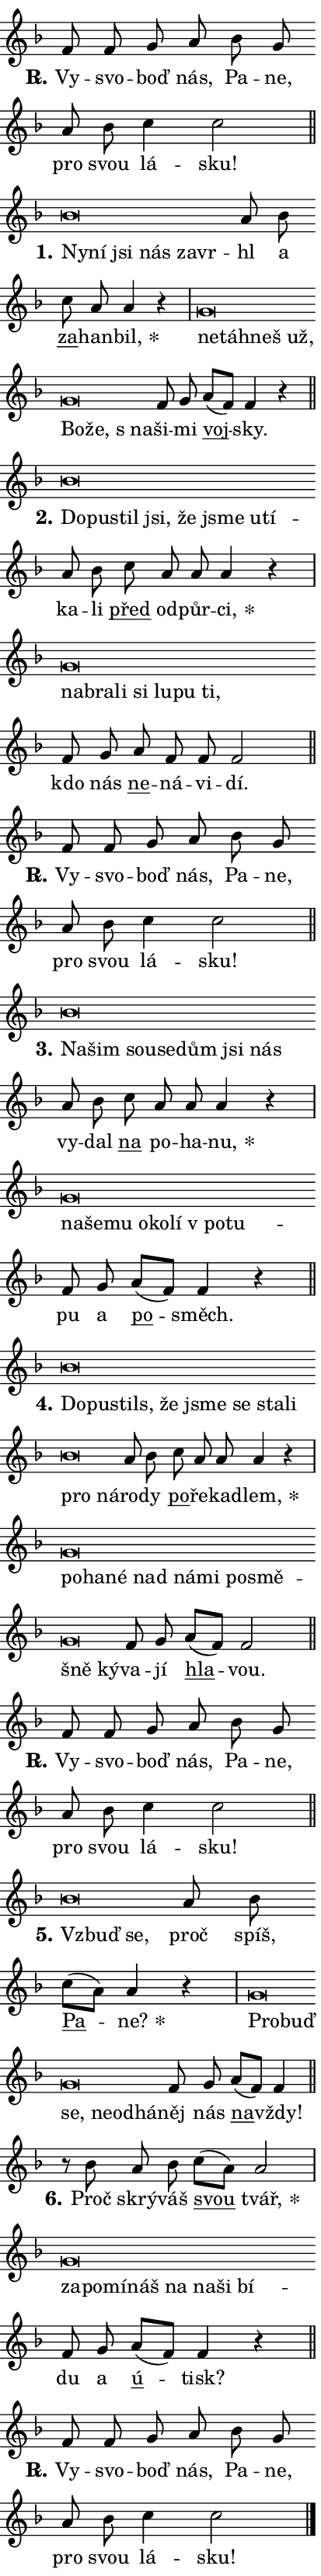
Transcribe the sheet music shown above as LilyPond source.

\version "2.24.0"
\header { tagline = "" }
\paper {
  indent = 0\cm
  top-margin = 0\cm
  right-margin = 0.13\cm % to fit lyric hyphens
  bottom-margin = 0\cm
  left-margin = 0\cm
  paper-width = 7\cm
  page-breaking = #ly:one-page-breaking
  system-system-spacing.basic-distance = #11
  score-system-spacing.basic-distance = #11
  ragged-last = ##f
}


%% Author: Thomas Morley
%% https://lists.gnu.org/archive/html/lilypond-user/2020-05/msg00002.html
#(define (line-position grob)
"Returns position of @var[grob} in current system:
   @code{'start}, if at first time-step
   @code{'end}, if at last time-step
   @code{'middle} otherwise
"
  (let* ((col (ly:item-get-column grob))
         (ln (ly:grob-object col 'left-neighbor))
         (rn (ly:grob-object col 'right-neighbor))
         (col-to-check-left (if (ly:grob? ln) ln col))
         (col-to-check-right (if (ly:grob? rn) rn col))
         (break-dir-left
           (and
             (ly:grob-property col-to-check-left 'non-musical #f)
             (ly:item-break-dir col-to-check-left)))
         (break-dir-right
           (and
             (ly:grob-property col-to-check-right 'non-musical #f)
             (ly:item-break-dir col-to-check-right))))
        (cond ((eqv? 1 break-dir-left) 'start)
              ((eqv? -1 break-dir-right) 'end)
              (else 'middle))))

#(define (tranparent-at-line-position vctor)
  (lambda (grob)
  "Relying on @code{line-position} select the relevant enry from @var{vctor}.
Used to determine transparency,"
    (case (line-position grob)
      ((end) (not (vector-ref vctor 0)))
      ((middle) (not (vector-ref vctor 1)))
      ((start) (not (vector-ref vctor 2))))))

noteHeadBreakVisibility =
#(define-music-function (break-visibility)(vector?)
"Makes @code{NoteHead}s transparent relying on @var{break-visibility}"
#{
  \override NoteHead.transparent =
    #(tranparent-at-line-position break-visibility)
#})

#(define delete-ledgers-for-transparent-note-heads
  (lambda (grob)
    "Reads whether a @code{NoteHead} is transparent.
If so this @code{NoteHead} is removed from @code{'note-heads} from
@var{grob}, which is supposed to be @code{LedgerLineSpanner}.
As a result ledgers are not printed for this @code{NoteHead}"
    (let* ((nhds-array (ly:grob-object grob 'note-heads))
           (nhds-list
             (if (ly:grob-array? nhds-array)
                 (ly:grob-array->list nhds-array)
                 '()))
           ;; Relies on the transparent-property being done before
           ;; Staff.LedgerLineSpanner.after-line-breaking is executed.
           ;; This is fragile ...
           (to-keep
             (remove
               (lambda (nhd)
                 (ly:grob-property nhd 'transparent #f))
               nhds-list)))
      ;; TODO find a better method to iterate over grob-arrays, similiar
      ;; to filter/remove etc for lists
      ;; For now rebuilt from scratch
      (set! (ly:grob-object grob 'note-heads)  '())
      (for-each
        (lambda (nhd)
          (ly:pointer-group-interface::add-grob grob 'note-heads nhd))
        to-keep))))

squashNotes = {
  \override NoteHead.X-extent = #'(-0.2 . 0.2)
  \override NoteHead.Y-extent = #'(-0.75 . 0)
  \override NoteHead.stencil =
    #(lambda (grob)
       (let ((pos (ly:grob-property grob 'staff-position)))
         (begin
           (if (< pos -7) (display "ERROR: Lower brevis then expected\n") (display ""))
           (if (<= pos -6) ly:text-interface::print ly:note-head::print))))
}
unSquashNotes = {
  \revert NoteHead.X-extent
  \revert NoteHead.Y-extent
  \revert NoteHead.stencil
}

hideNotes = \noteHeadBreakVisibility #begin-of-line-visible
unHideNotes = \noteHeadBreakVisibility #all-visible

% work-around for resetting accidentals
% https://lilypond.org/doc/v2.23/Documentation/notation/displaying-rhythms#unmetered-music
cadenzaMeasure = {
  \cadenzaOff
  \partial 1024 s1024
  \cadenzaOn
}

#(define-markup-command (accent layout props text) (markup?)
  "Underline accented syllable"
  (interpret-markup layout props
    #{\markup \override #'(offset . 4.3) \underline { #text }#}))

responsum = \markup \concat {
  "R" \hspace #-1.05 \path #0.1 #'((moveto 0 0.07) (lineto 0.9 0.8)) \hspace #0.05 "."
}

spaceSize = #0.6828661417322834 % exact space size for TeX Gyre Schola

\layout {
  \context {
    \Staff
    \remove "Time_signature_engraver"
    \override LedgerLineSpanner.after-line-breaking = #delete-ledgers-for-transparent-note-heads
  }
  \context {
    \Lyrics {
      \override LyricSpace.minimum-distance = \spaceSize
      \override LyricText.font-name = #"TeX Gyre Schola"
      \override LyricText.font-size = 1
      \override StanzaNumber.font-name = #"TeX Gyre Schola Bold"
      \override StanzaNumber.font-size = 1
    }
  }
  \context {
    \Score 
    \override NoteHead.text =
      #(lambda (grob) 
        (let ((pos (ly:grob-property grob 'staff-position)))
          #{\markup {
            \combine
              \halign #-0.55 \raise #(if (= pos -6) 0 0.5) \override #'(thickness . 2) \draw-line #'(3.2 . 0)
              \musicglyph "noteheads.sM1"
          }#}))
  }
}

% magnetic-lyrics.ily
%
%   written by
%     Jean Abou Samra <jean@abou-samra.fr>
%     Werner Lemberg <wl@gnu.org>
%
%   adapted by
%     Jiri Hon <jiri.hon@gmail.com>
%
% Version 2022-Apr-15

% https://www.mail-archive.com/lilypond-user@gnu.org/msg149350.html

#(define (Left_hyphen_pointer_engraver context)
   "Collect syllable-hyphen-syllable occurrences in lyrics and store
them in properties.  This engraver only looks to the left.  For
example, if the lyrics input is @code{foo -- bar}, it does the
following.

@itemize @bullet
@item
Set the @code{text} property of the @code{LyricHyphen} grob between
@q{foo} and @q{bar} to @code{foo}.

@item
Set the @code{left-hyphen} property of the @code{LyricText} grob with
text @q{foo} to the @code{LyricHyphen} grob between @q{foo} and
@q{bar}.
@end itemize

Use this auxiliary engraver in combination with the
@code{lyric-@/text::@/apply-@/magnetic-@/offset!} hook."
   (let ((hyphen #f)
         (text #f))
     (make-engraver
      (acknowledgers
       ((lyric-syllable-interface engraver grob source-engraver)
        (set! text grob)))
      (end-acknowledgers
       ((lyric-hyphen-interface engraver grob source-engraver)
        ;(when (not (grob::has-interface grob 'lyric-space-interface))
          (set! hyphen grob)));)
      ((stop-translation-timestep engraver)
       (when (and text hyphen)
         (ly:grob-set-object! text 'left-hyphen hyphen))
       (set! text #f)
       (set! hyphen #f)))))

#(define (lyric-text::apply-magnetic-offset! grob)
   "If the space between two syllables is less than the value in
property @code{LyricText@/.details@/.squash-threshold}, move the right
syllable to the left so that it gets concatenated with the left
syllable.

Use this function as a hook for
@code{LyricText@/.after-@/line-@/breaking} if the
@code{Left_@/hyphen_@/pointer_@/engraver} is active."
   (let ((hyphen (ly:grob-object grob 'left-hyphen #f)))
     (when hyphen
       (let ((left-text (ly:spanner-bound hyphen LEFT)))
         (when (grob::has-interface left-text 'lyric-syllable-interface)
           (let* ((common (ly:grob-common-refpoint grob left-text X))
                  (this-x-ext (ly:grob-extent grob common X))
                  (left-x-ext
                   (begin
                     ;; Trigger magnetism for left-text.
                     (ly:grob-property left-text 'after-line-breaking)
                     (ly:grob-extent left-text common X)))
                  ;; `delta` is the gap width between two syllables.
                  (delta (- (interval-start this-x-ext)
                            (interval-end left-x-ext)))
                  (details (ly:grob-property grob 'details))
                  (threshold (assoc-get 'squash-threshold details 0.2)))
             (when (< delta threshold)
               (let* (;; We have to manipulate the input text so that
                      ;; ligatures crossing syllable boundaries are not
                      ;; disabled.  For languages based on the Latin
                      ;; script this is essentially a beautification.
                      ;; However, for non-Western scripts it can be a
                      ;; necessity.
                      (lt (ly:grob-property left-text 'text))
                      (rt (ly:grob-property grob 'text))
                      (is-space (grob::has-interface hyphen 'lyric-space-interface))
                      (space (if is-space " " ""))
                      (extra-delta (if is-space spaceSize 0))
                      ;; Append new syllable.
                      (ltrt-space (if (and (string? lt) (string? rt))
                                (string-append lt space rt)
                                (make-concat-markup (list lt space rt))))
                      ;; Right-align `ltrt` to the right side.
                      (ltrt-space-markup (grob-interpret-markup
                               grob
                               (make-translate-markup
                                (cons (interval-length this-x-ext) 0)
                                (make-right-align-markup ltrt-space)))))
                 (begin
                   ;; Don't print `left-text`.
                   (ly:grob-set-property! left-text 'stencil #f)
                   ;; Set text and stencil (which holds all collected
                   ;; syllables so far) and shift it to the left.
                   (ly:grob-set-property! grob 'text ltrt-space)
                   (ly:grob-set-property! grob 'stencil ltrt-space-markup)
                   (ly:grob-translate-axis! grob (- (- delta extra-delta)) X))))))))))


#(define (lyric-hyphen::displace-bounds-first grob)
   ;; Make very sure this callback isn't triggered too early.
   (let ((left (ly:spanner-bound grob LEFT))
         (right (ly:spanner-bound grob RIGHT)))
     (ly:grob-property left 'after-line-breaking)
     (ly:grob-property right 'after-line-breaking)
     (ly:lyric-hyphen::print grob)))

squashThreshold = #0.4

\layout {
  \context {
    \Lyrics
    \consists #Left_hyphen_pointer_engraver
    \override LyricText.after-line-breaking =
      #lyric-text::apply-magnetic-offset!
    \override LyricHyphen.stencil = #lyric-hyphen::displace-bounds-first
    \override LyricText.details.squash-threshold = \squashThreshold
    \override LyricHyphen.minimum-distance = 0
    \override LyricHyphen.minimum-length = \squashThreshold
  }
}

squashText = \override LyricText.details.squash-threshold = 9999
unSquashText = \override LyricText.details.squash-threshold = \squashThreshold

leftText = \override LyricText.self-alignment-X = #LEFT
unLeftText = \revert LyricText.self-alignment-X

starOffset = #(lambda (grob) 
                (let ((x_offset (ly:self-alignment-interface::aligned-on-x-parent grob)))
                  (if (= x_offset 0) 0 (+ x_offset 1.2))))

star = #(define-music-function (syllable)(string?)
"Append star separator at the end of a syllable"
#{
  \once \override LyricText.X-offset = #starOffset
  \lyricmode { \markup {
    #syllable
    \override #'((font-name . "TeX Gyre Schola Bold")) \hspace #0.2 \lower #0.65 \larger "*"
  } }
#})

starAccent = #(define-music-function (syllable)(string?)
"Append star separator at the end of a syllable and make accent"
#{
  \once \override LyricText.X-offset = #starOffset
  \lyricmode { \markup {
    \accent #syllable
    \override #'((font-name . "TeX Gyre Schola Bold")) \hspace #0.2 \lower #0.65 \larger "*"
  } }
#})

breath = #(define-music-function (syllable)(string?)
"Append breathing indicator at the end of a syllable"
#{
  \lyricmode { \markup { #syllable "+" } }
#})

optionalBreath = #(define-music-function (syllable)(string?)
"Append optional breathing indicator at the end of a syllable"
#{
  \lyricmode { \markup { #syllable "(+)" } }
#})


\score {
    <<
        \new Voice = "melody" { \cadenzaOn \key f \major \relative { f'8 f g a bes g \bar "" a bes c4 c2 \cadenzaMeasure \bar "||" \break } }
        \new Lyrics \lyricsto "melody" { \lyricmode { \set stanza = \responsum
Vy -- svo -- boď nás, Pa -- ne, pro svou lá -- sku! } }
    >>
    \layout {}
}

\score {
    <<
        \new Voice = "melody" { \cadenzaOn \key f \major \relative { \squashNotes bes'\breve*1/16 \hideNotes \breve*1/16 \bar "" \breve*1/16 \bar "" \breve*1/16 \bar "" \breve*1/16 \breve*1/16 \bar "" \unHideNotes \unSquashNotes a8 bes \bar "" c a a4 r \cadenzaMeasure \bar "|" \squashNotes g\breve*1/16 \hideNotes \breve*1/16 \bar "" \breve*1/16 \bar "" \breve*1/16 \bar "" \breve*1/16 \bar "" \breve*1/16 \breve*1/16 \bar "" \unHideNotes \unSquashNotes f8 g \bar "" a[( f)] f4 r \cadenzaMeasure \bar "||" \break } }
        \new Lyrics \lyricsto "melody" { \lyricmode { \set stanza = "1."
\leftText Ny -- \squashText ní jsi nás za -- vr -- \unLeftText \unSquashText hl a \markup \accent za -- han -- \star bil, \leftText ne -- \squashText táh -- neš už, Bo -- že, "s na" -- \unLeftText \unSquashText ši -- mi \markup \accent voj -- sky. } }
    >>
    \layout {}
}

\score {
    <<
        \new Voice = "melody" { \cadenzaOn \key f \major \relative { \squashNotes bes'\breve*1/16 \hideNotes \breve*1/16 \bar "" \breve*1/16 \bar "" \breve*1/16 \bar "" \breve*1/16 \bar "" \breve*1/16 \bar "" \breve*1/16 \breve*1/16 \bar "" \unHideNotes \unSquashNotes a8 bes \bar "" c a a a4 r \cadenzaMeasure \bar "|" \squashNotes g\breve*1/16 \hideNotes \breve*1/16 \bar "" \breve*1/16 \bar "" \breve*1/16 \bar "" \breve*1/16 \bar "" \breve*1/16 \breve*1/16 \bar "" \unHideNotes \unSquashNotes f8 g \bar "" a f f f2 \cadenzaMeasure \bar "||" \break } }
        \new Lyrics \lyricsto "melody" { \lyricmode { \set stanza = "2."
\leftText Do -- \squashText pu -- stil jsi, že jsme u -- tí -- \unLeftText \unSquashText ka -- li \markup \accent před od -- půr -- \star ci, \leftText nab -- \squashText ra -- li si lu -- pu ti, \unLeftText \unSquashText kdo nás \markup \accent ne -- ná -- vi -- dí. } }
    >>
    \layout {}
}

\score {
    <<
        \new Voice = "melody" { \cadenzaOn \key f \major \relative { f'8 f g a bes g \bar "" a bes c4 c2 \cadenzaMeasure \bar "||" \break } }
        \new Lyrics \lyricsto "melody" { \lyricmode { \set stanza = \responsum
Vy -- svo -- boď nás, Pa -- ne, pro svou lá -- sku! } }
    >>
    \layout {}
}

\score {
    <<
        \new Voice = "melody" { \cadenzaOn \key f \major \relative { \squashNotes bes'\breve*1/16 \hideNotes \breve*1/16 \bar "" \breve*1/16 \bar "" \breve*1/16 \bar "" \breve*1/16 \bar "" \breve*1/16 \breve*1/16 \bar "" \unHideNotes \unSquashNotes a8 bes \bar "" c a a a4 r \cadenzaMeasure \bar "|" \squashNotes g\breve*1/16 \hideNotes \breve*1/16 \bar "" \breve*1/16 \bar "" \breve*1/16 \bar "" \breve*1/16 \bar "" \breve*1/16 \bar "" \breve*1/16 \breve*1/16 \bar "" \unHideNotes \unSquashNotes f8 g \bar "" a[( f)] f4 r \cadenzaMeasure \bar "||" \break } }
        \new Lyrics \lyricsto "melody" { \lyricmode { \set stanza = "3."
\leftText Na -- \squashText šim sou -- se -- dům jsi nás \unLeftText \unSquashText vy -- dal \markup \accent na po -- ha -- \star nu, \leftText na -- \squashText še -- mu o -- ko -- lí "v po" -- tu -- \unLeftText \unSquashText pu a \markup \accent po -- směch. } }
    >>
    \layout {}
}

\score {
    <<
        \new Voice = "melody" { \cadenzaOn \key f \major \relative { \squashNotes bes'\breve*1/16 \hideNotes \breve*1/16 \bar "" \breve*1/16 \bar "" \breve*1/16 \bar "" \breve*1/16 \bar "" \breve*1/16 \bar "" \breve*1/16 \bar "" \breve*1/16 \bar "" \breve*1/16 \breve*1/16 \bar "" \unHideNotes \unSquashNotes a8 bes \bar "" c a a a4 r \cadenzaMeasure \bar "|" \squashNotes g\breve*1/16 \hideNotes \breve*1/16 \bar "" \breve*1/16 \bar "" \breve*1/16 \bar "" \breve*1/16 \bar "" \breve*1/16 \bar "" \breve*1/16 \bar "" \breve*1/16 \bar "" \breve*1/16 \breve*1/16 \bar "" \unHideNotes \unSquashNotes f8 g \bar "" a[( f)] f2 \cadenzaMeasure \bar "||" \break } }
        \new Lyrics \lyricsto "melody" { \lyricmode { \set stanza = "4."
\leftText Do -- \squashText pu -- stils, že jsme se sta -- li pro ná -- \unLeftText \unSquashText ro -- dy \markup \accent po -- ře -- ka -- \star dlem, \leftText po -- \squashText ha -- né nad ná -- mi po -- smě -- šně ký -- \unLeftText \unSquashText va -- jí \markup \accent hla -- vou. } }
    >>
    \layout {}
}

\score {
    <<
        \new Voice = "melody" { \cadenzaOn \key f \major \relative { f'8 f g a bes g \bar "" a bes c4 c2 \cadenzaMeasure \bar "||" \break } }
        \new Lyrics \lyricsto "melody" { \lyricmode { \set stanza = \responsum
Vy -- svo -- boď nás, Pa -- ne, pro svou lá -- sku! } }
    >>
    \layout {}
}

\score {
    <<
        \new Voice = "melody" { \cadenzaOn \key f \major \relative { \squashNotes bes'\breve*1/16 \hideNotes \breve*1/16 \bar "" \unHideNotes \unSquashNotes a8 bes \bar "" c[( a)] a4 r \cadenzaMeasure \bar "|" \squashNotes g\breve*1/16 \hideNotes \breve*1/16 \bar "" \breve*1/16 \bar "" \breve*1/16 \bar "" \breve*1/16 \breve*1/16 \bar "" \unHideNotes \unSquashNotes f8 g \bar "" a[( f)] f4 \cadenzaMeasure \bar "||" \break } }
        \new Lyrics \lyricsto "melody" { \lyricmode { \set stanza = "5."
\leftText Vzbuď \squashText se, \unLeftText \unSquashText proč spíš, \markup \accent Pa -- \star ne? \leftText Pro -- \squashText buď se, ne -- od -- há -- \unLeftText \unSquashText něj nás \markup \accent na -- vždy! } }
    >>
    \layout {}
}

\score {
    <<
        \new Voice = "melody" { \cadenzaOn \key f \major \relative { r8 bes'8 a8 bes \bar "" c[( a)] a2 \cadenzaMeasure \bar "|" \squashNotes g\breve*1/16 \hideNotes \breve*1/16 \bar "" \breve*1/16 \bar "" \breve*1/16 \bar "" \breve*1/16 \bar "" \breve*1/16 \bar "" \breve*1/16 \breve*1/16 \bar "" \unHideNotes \unSquashNotes f8 g \bar "" a[( f)] f4 r \cadenzaMeasure \bar "||" \break } }
        \new Lyrics \lyricsto "melody" { \lyricmode { \set stanza = "6."
Proč skrý -- váš \markup \accent svou \star tvář, \leftText za -- \squashText po -- mí -- náš na na -- ši bí -- \unLeftText \unSquashText du a \markup \accent ú -- tisk? } }
    >>
    \layout {}
}

\score {
    <<
        \new Voice = "melody" { \cadenzaOn \key f \major \relative { f'8 f g a bes g \bar "" a bes c4 c2 \cadenzaMeasure \bar "||" \break } \bar "|." }
        \new Lyrics \lyricsto "melody" { \lyricmode { \set stanza = \responsum
Vy -- svo -- boď nás, Pa -- ne, pro svou lá -- sku! } }
    >>
    \layout {}
}
